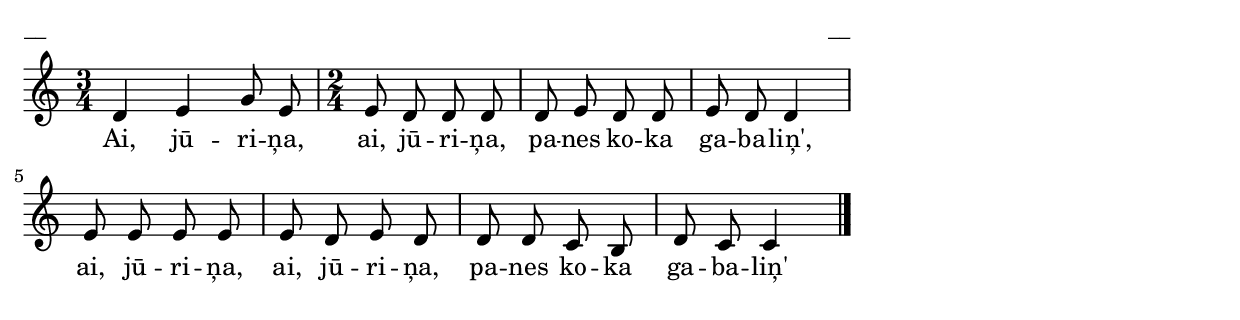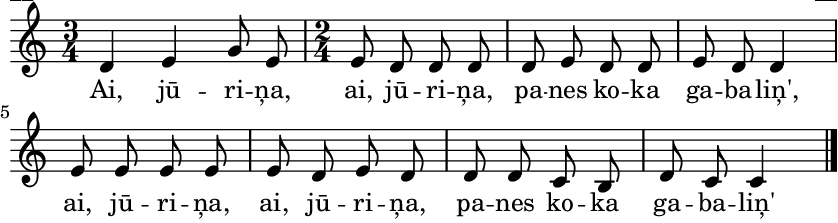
\version "2.13.18"
#(ly:set-option 'crop #t)

%\header {
%    title = "Ai, jūriņa, ai jūriņa"
%}
\paper {
line-width = 14\cm
left-margin = 0.4\cm
between-system-padding = 0.1\cm
between-system-space = 0.1\cm
}
\layout {
indent = #0
ragged-last = ##f
}


voiceA = \relative c' {
\clef "treble"
\key c \major
\time 3/4
d4 e g8 e |
\time 2/4
e8 d d d |
d8 e d d |
e8 d d4 |
e8 e e e |
e8 d e d |
d8 d c b |
d8 c c4 |
\bar "|."
} 


lyricA = \lyricmode {
Ai, jū -- ri -- ņa, ai, jū -- ri -- ņa, pa -- nes ko -- ka ga -- ba -- liņ',
ai, jū -- ri -- ņa, ai, jū -- ri -- ņa, pa -- nes ko -- ka ga -- ba -- liņ'
} 


fullScore = <<
\new Staff {
<<
\new Voice = "voiceA" { \oneVoice \autoBeamOff \voiceA }
\new Lyrics \lyricsto "voiceA" \lyricA
>>
}
>>

\score {
\fullScore
\header { piece = "__" opus = "__" }
}
\markup { \with-color #(x11-color 'white) \sans \smaller "__" }
\score {
\unfoldRepeats
\fullScore
\midi {
\context { \Staff \remove "Staff_performer" }
\context { \Voice \consists "Staff_performer" }
}
}



